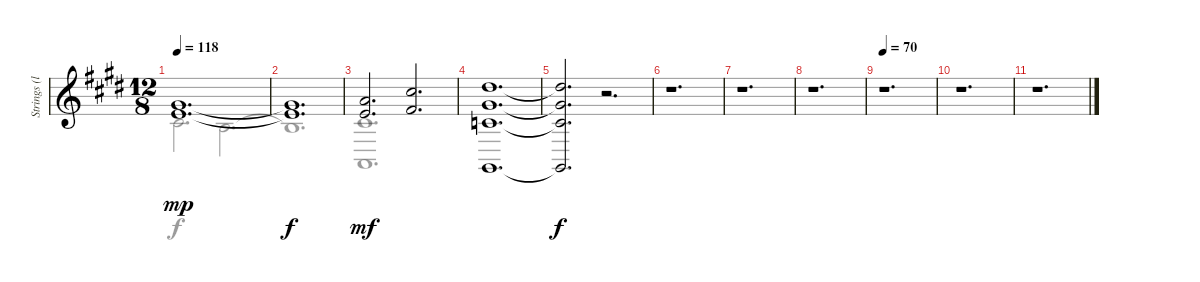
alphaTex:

\track ("Strings (left speaker)" "Strings (l") {instrument stringensemble1}
\staff {score}
\tuning (E4 B3 G3 D3 A2 E2) {hide}
\voice
\ts (12 8)
\tempo 118
\clef g2
\ks c#minor
(4.1 5.2).1{d dy mp} |
(4.1{t} 5.2{t}).1{d dy f} |
(5.1 5.2).2{d dy mf} (9.1 7.2).2{d} |
(11.1 9.2 5.3 4.6).1{d} |
(11.1{t} 9.2{t} 5.3{t} 4.6{t}).2{d dy f} r.2{d} |
r.1{d} |
r.1{d} |
r.1{d} |
\tempo 70
r.1{d} |
r.1{d} |
r.1{d}
\voice
\clef g2
\ottava regular
\simile none
\ks c#minor
6.3.2{d dy f} 4.3.2{d} |
4.3{t}.1{d} |
(6.3 5.6).1{d} |
|
|
|
|
|
|
|
